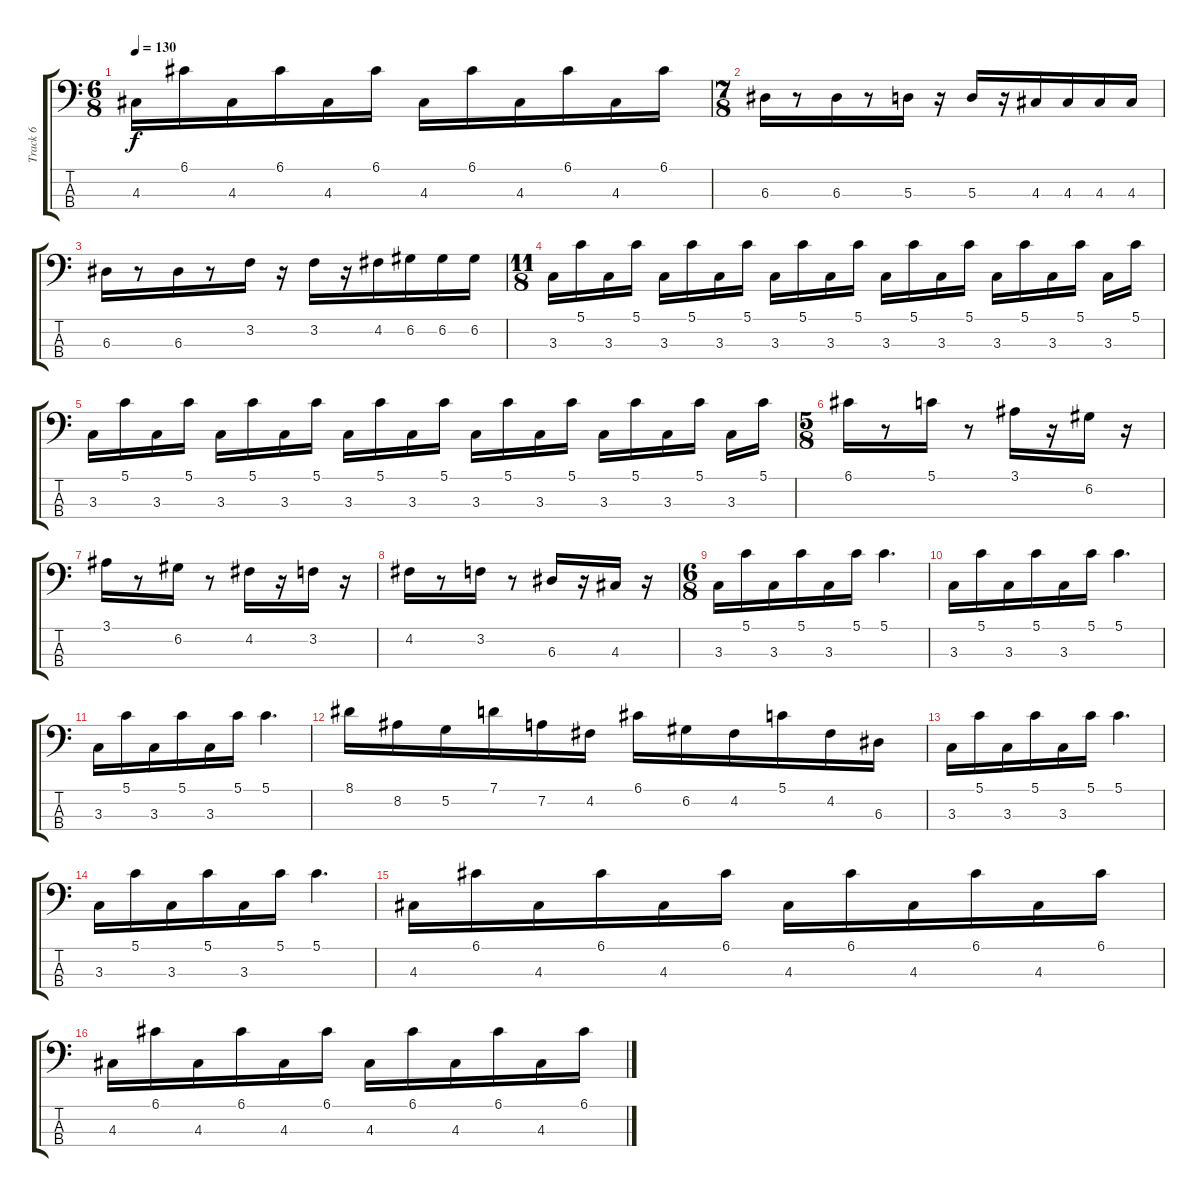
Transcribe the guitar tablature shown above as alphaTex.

\track ("Track 6" "Track 6") {instrument slapbass2}
\staff {score tabs}
\tuning (G2 D2 A1 E1) {hide}
\ts (6 8)
\tempo 130
\clef f4
\ks c
4.3.16{dy f} 6.1.16 4.3.16 6.1.16 4.3.16 6.1.16 4.3.16 6.1.16 4.3.16 6.1.16 4.3.16 6.1.16 |
\ts (7 8)
6.3.16 r.8 6.3.16 r.8 5.3.16 r.16 5.3.16 r.16 4.3.16 4.3.16 4.3.16 4.3.16 |
6.3.16 r.8 6.3.16 r.8 3.2.16 r.16 3.2.16 r.16 4.2.16 6.2.16 6.2.16 6.2.16 |
\ts (11 8)
3.3.16 5.1.16 3.3.16 5.1.16 3.3.16 5.1.16 3.3.16 5.1.16 3.3.16 5.1.16 3.3.16 5.1.16 3.3.16 5.1.16 3.3.16 5.1.16 3.3.16 5.1.16 3.3.16 5.1.16 3.3.16 5.1.16 |
3.3.16 5.1.16 3.3.16 5.1.16 3.3.16 5.1.16 3.3.16 5.1.16 3.3.16 5.1.16 3.3.16 5.1.16 3.3.16 5.1.16 3.3.16 5.1.16 3.3.16 5.1.16 3.3.16 5.1.16 3.3.16 5.1.16 |
\ts (5 8)
6.1.16 r.8 5.1.16 r.8 3.1.16 r.16 6.2.16 r.16 |
3.1.16 r.8 6.2.16 r.8 4.2.16 r.16 3.2.16 r.16 |
4.2.16 r.8 3.2.16 r.8 6.3.16 r.16 4.3.16 r.16 |
\ts (6 8)
3.3.16 5.1.16 3.3.16 5.1.16 3.3.16 5.1.16 5.1.4{d} |
3.3.16 5.1.16 3.3.16 5.1.16 3.3.16 5.1.16 5.1.4{d} |
3.3.16 5.1.16 3.3.16 5.1.16 3.3.16 5.1.16 5.1.4{d} |
8.1.16 8.2.16 5.2.16 7.1.16 7.2.16 4.2.16 6.1.16 6.2.16 4.2.16 5.1.16 4.2.16 6.3.16 |
3.3.16 5.1.16 3.3.16 5.1.16 3.3.16 5.1.16 5.1.4{d} |
3.3.16 5.1.16 3.3.16 5.1.16 3.3.16 5.1.16 5.1.4{d} |
4.3.16 6.1.16 4.3.16 6.1.16 4.3.16 6.1.16 4.3.16 6.1.16 4.3.16 6.1.16 4.3.16 6.1.16 |
4.3.16 6.1.16 4.3.16 6.1.16 4.3.16 6.1.16 4.3.16 6.1.16 4.3.16 6.1.16 4.3.16 6.1.16
